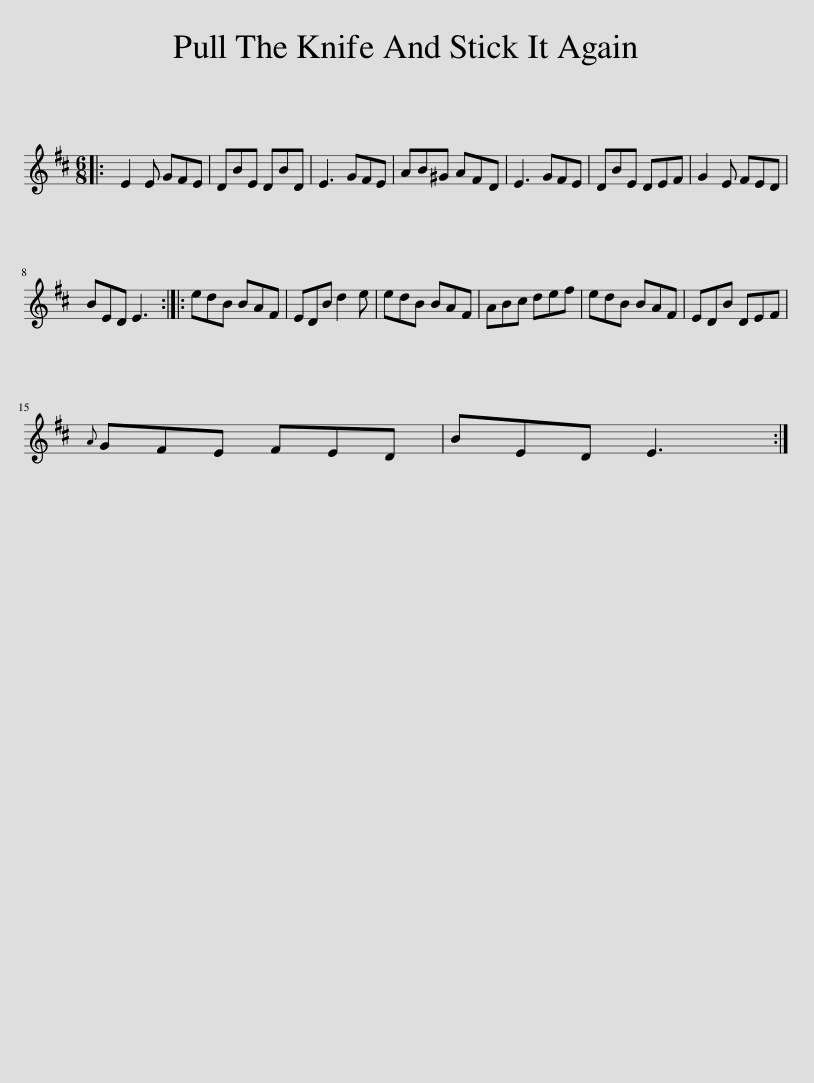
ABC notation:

X:1
L:1/8
M:6/8
I:linebreak $
K:D
V:1 treble
V:1
|: E2 E GFE | DBE DBD | E3 GFE | AB^G AFD | E3 GFE | %5
 DBE DEF | G2 E FED |$ BED E3 :: edB BAF | EDB d2 e | %10
 edB BAF | ABc def | edB BAF | EDB DEF |${A} GFE FED | %15
 BED E3 :| %16
